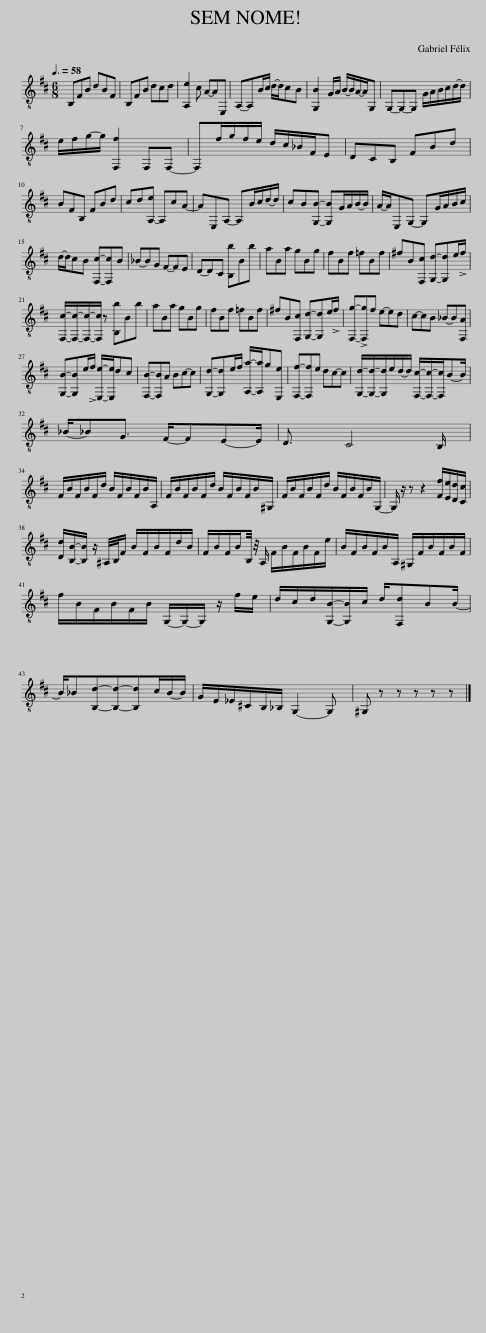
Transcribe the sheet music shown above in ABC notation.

X:1
L:1/8
Q:3/8=58
M:6/8
I:linebreak $
K:D
V:1 treble-8
V:1
 B,FB dBF | B,FB dcd | [A,e]2 c A-AE, | A,-A,B/c/ d/-d/cB | [G,B]2 G/A/ B/-B/A/-A/G, | %5
 G,-G,-G, G/A/B/c/d/-d/ |$ e/f/g/-g/ [F,f]2 F,F,- | F,f/g/f/e/ d/c/_B/F/E | DCB, FBd |$ BFB, FBd | %10
 cd[A,-e] A,cA- | AE,A,- A,B/c/d/-d/ | cB[G,B]- [G,B]G/A/B/-B/ | A/-A/E,G,- G,G/A/B/c/ |$ d/-d/cB [F,c]-[F,c]B | %15
 _B-BG F-FE | D-DC [B,b]Bb | aBa gBg | fBf =fBf | ^fB[F,c] [G,d]-[G,d]e/!>!f/ |$ %20
 [F,c]/-[F,c]/-[F,c]/-[F,c]/ z [B,b]Bb | aBa gBg | fBf =fBf | ^fB[F,c] [G,d]-[G,d]e/!>!f/ | [F,g]-!>![F,g]f e-ed | %25
 c-cB _B-B[F,A] |$ [G,B]-[G,B]e/!>!f/ [E,e]/-[E,e]/dc | [F,B]-[F,B]A Bc-c | [G,d]-[G,d]e/f/ [A,a]/-[A,a]/g[E,e] | [F,f]-[F,f]e dc-c | %30
 [G,d]/-[G,d]/-[G,d]/e/d/-d/ [F,c]/-[F,c]/-[F,c]/B-B/ |$ _B/-_BG3/2 F/-FE-E/ | D3/2 C4 B,/ |$ F/B/F/B/F/d/ B/F/B/F/B/A,/ | F/B/F/B/F/d/ B/F/B/F/B/^G,/ | %35
 F/B/F/B/F/d/ B/F/B/F/B/G,/- | G,/ z/ z z2 [Ff]/[Ee]/[Dd]/[Cc]/ |$ [Dd]/[B,B]/-[B,B]/ z/ ^A,/4B,/4F/ B/F/B/F/d/B/ | F/B/F/B/B,/4 z/4 A,/ F/B/F/B/F/e/ | B/F/B/F/B/A,/ ^G,/F/B/F/B/F/ |$ %40
 f/B/F/B/F/B/ G,/-G,/-G,/ z/ f/e/ | d/c/d/[G,B]/-[G,B]/c/ d/[F,d]BB/- |$ B/_B[B,d]-[B,d]-[B,d]c/B/-B/ | G/E/_E/^C/B,/_B,/ G,2- G, | ^G, z z z z z |] %45
